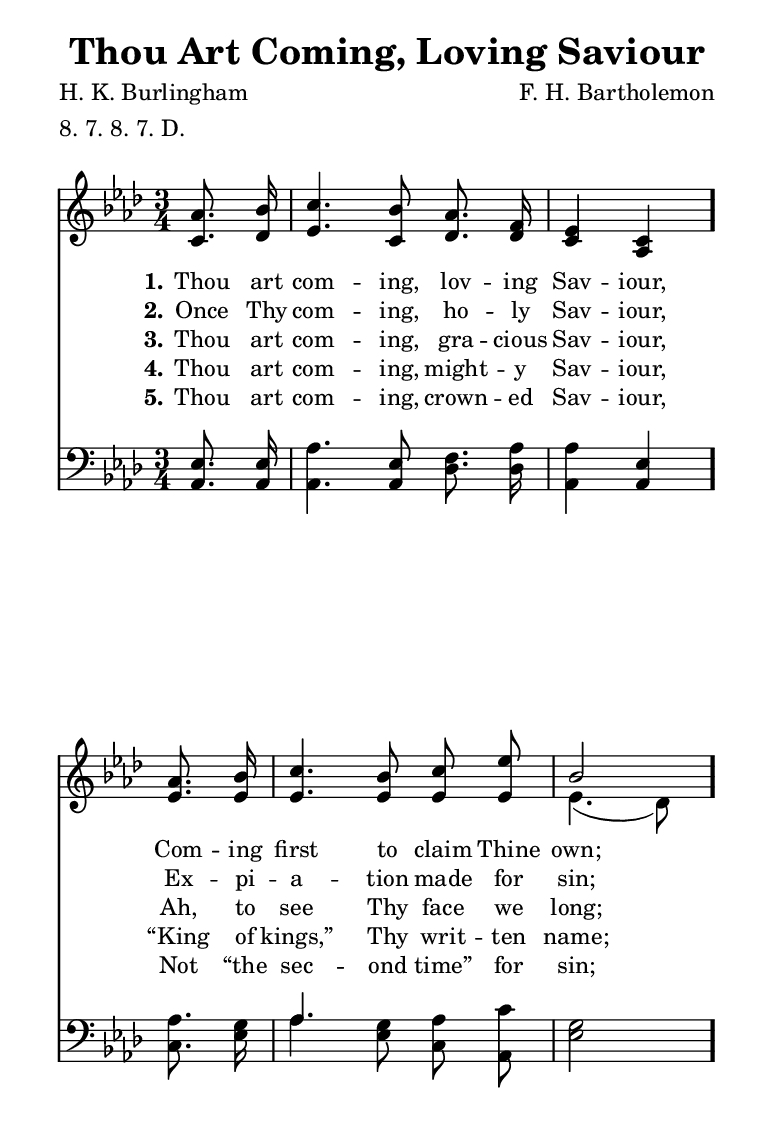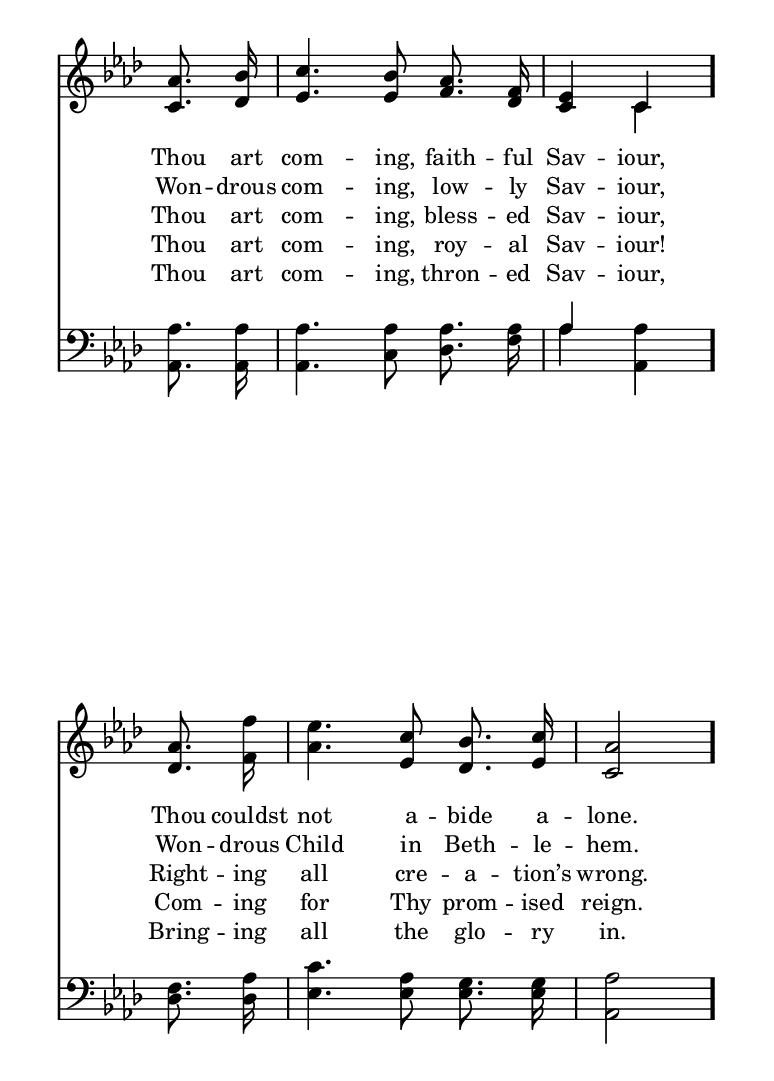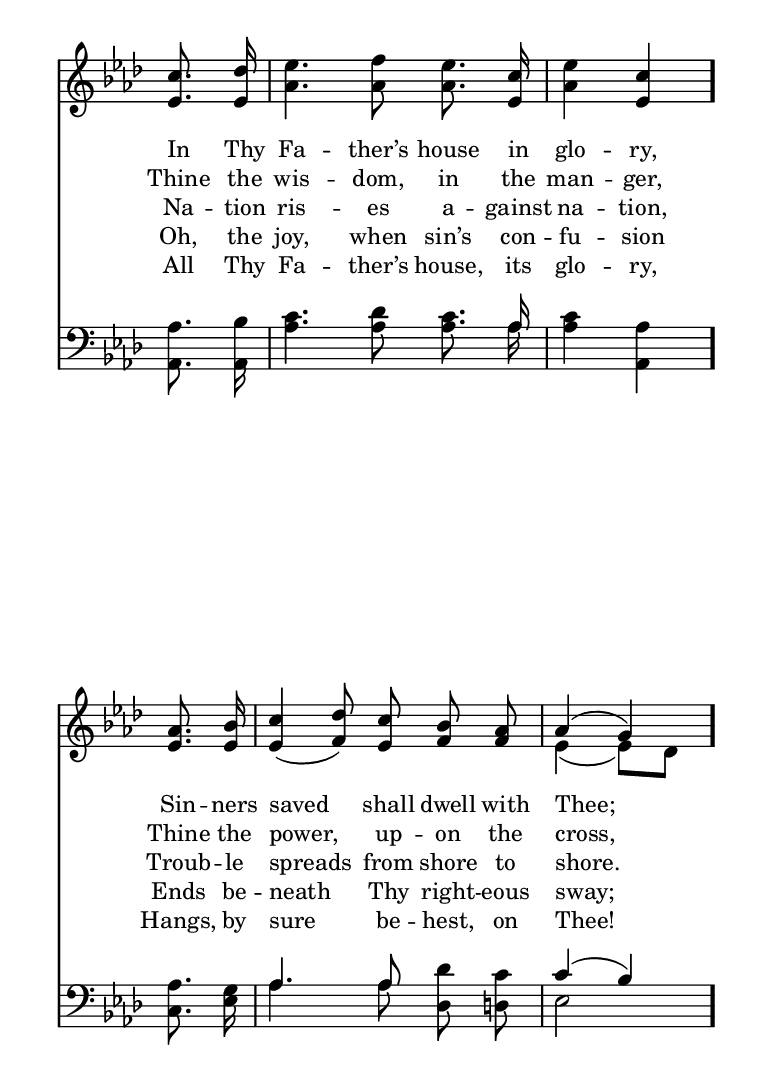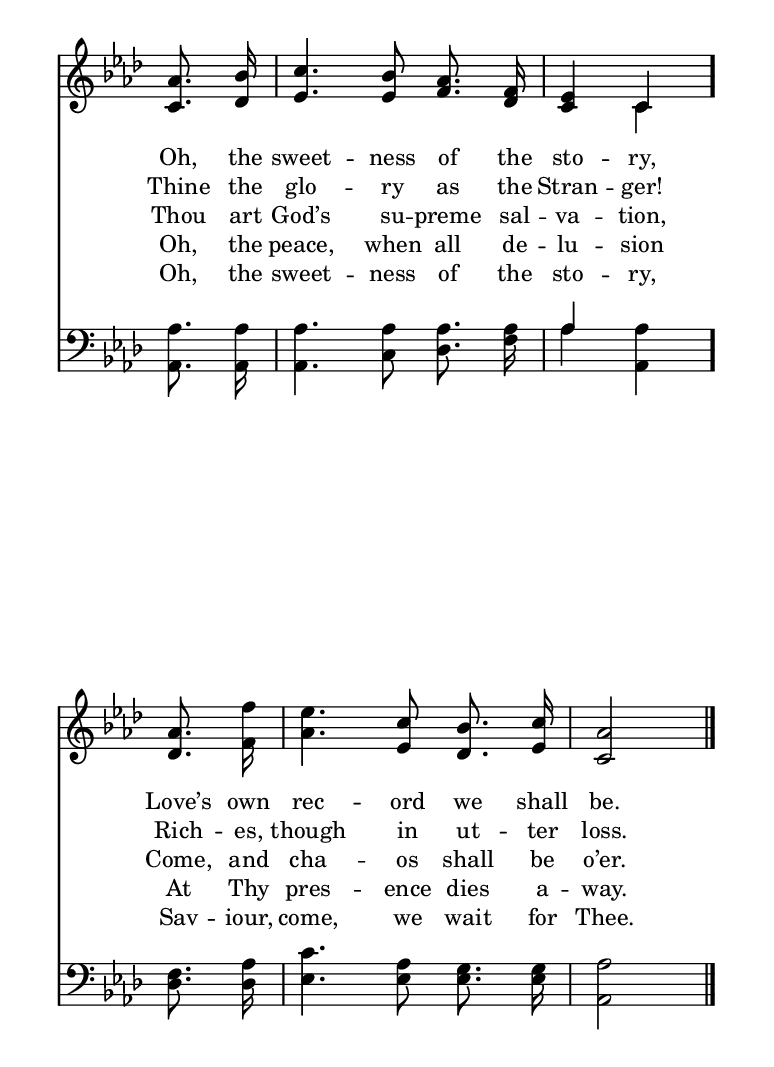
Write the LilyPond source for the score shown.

\include "common/global.ily"
\paper {
  \include "common/paper.ily"
}

\header{
  hymnnumber = "272"
  title = "Thou Art Coming, Loving Saviour"
  tunename = "Autumn"
  meter = "8. 7. 8. 7. D."
  poet = "H. K. Burlingham"
  composer = "F. H. Bartholemon"
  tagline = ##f
}

% for fermata in MIDI
ta = { \tempo 4=80 }
tb = { \tempo 4=40 }

patternAA = { c8. c16 | c4. c8 c8. c16 | c4 c4 }
patternAB = { c8. c16 | c4. c8 c8. c16 | c2 }

patternBA = { c8. c16 | c4. c8 c8 c8   | c2 }
patternBB = { c8. c16 | c4. c8 c8 c8   | c4.( c8) }
patternBC = { c8. c16 | c4( c8) c8 c8 c8 | c4( c4) }
patternBD = { c8. c16 | c4( c8) c8 c8 c8 | c4( c8[) c8] }
patternBE = { c8. c16 | c4.     c8 c8 c8 | c4( c4) }
patternBF = { c8. c16 | c4.     c8 c8 c8 | c2      }

global = {
  \include "common/overrides.ily"
  \override Staff.TimeSignature.style = #'numbered
  \time 3/4
  \override Score.MetronomeMark.transparent = ##t % hide all fermata changes too
  \ta
  \key aes \major
  \partial 4
  \autoBeamOff
}

notesSoprano = {
\global
\relative c'' {

  \changePitch \patternAA { aes bes | c bes aes f | ees c }
  \changePitch \patternBA { aes' bes | c bes c ees | bes }
  \changePitch \patternAA { aes bes | c bes aes f | ees c }
  \changePitch \patternAB { aes' f' | ees c bes c | aes }

  \changePitch \patternAA { c des | ees f ees c | ees c }
  \changePitch \patternBC { aes bes | c des c bes aes | aes g }
  \changePitch \patternAA { aes bes | c bes aes f | ees c }
  \changePitch \patternAB { aes' f' | ees c bes c | aes }

  \bar "|."

}
}

notesAlto = {
\global
\relative e' {

  \changePitch \patternAA { c des | ees c des des | c aes }
  \changePitch \patternBB { ees' ees | ees ees ees ees | ees des }
  \changePitch \patternAA { c des | ees ees f des | c c }
  \changePitch \patternAB { des f | aes ees des ees | c }

  \changePitch \patternAA { ees ees | aes aes aes ees | aes ees }
  \changePitch \patternBD { ees ees | ees f ees f f | ees ees des }
  \changePitch \patternAA { c des | ees ees f des | c c }
  \changePitch \patternAB { des f | aes ees des ees | c }

}
}

notesTenor = {
\global
\relative a {

  \changePitch \patternAA { ees ees | aes ees f aes | aes ees }
  \changePitch \patternBA { aes g | aes g aes c | g }
  \changePitch \patternAA { aes aes | aes aes aes aes | aes aes }
  \changePitch \patternAB { f aes | c aes g g | aes }

  \changePitch \patternAA { aes bes | c des c aes | c aes }
  \changePitch \patternBE { aes g | aes aes des c | c bes }
  \changePitch \patternAA { aes aes | aes aes aes aes | aes aes }
  \changePitch \patternAB { f aes | c aes g g | aes }

}
}

notesBass = {
\global
\relative f, {

  \changePitch \patternAA { aes aes | aes aes des des | aes aes }
  \changePitch \patternBA { c ees | aes ees c aes | ees' }
  \changePitch \patternAA { aes, aes | aes c des f | aes aes, }
  \changePitch \patternAB { des des | ees ees ees ees | aes, }

  \changePitch \patternAA { aes aes | aes' aes aes aes | aes aes, }
  \changePitch \patternBF { c ees | aes aes des, d | ees }
  \changePitch \patternAA { aes, aes | aes c des f | aes aes, }
  \changePitch \patternAB { des des | ees ees ees ees | aes, }

}
}

wordsA = \lyricmode {
\set stanza = "1."

Thou art com -- ing, lov -- ing Sav -- iour, \bar "."
Com -- ing first to claim Thine own; \bar "."
Thou art com -- ing, faith -- ful Sav -- iour, \bar "."
Thou couldst not a -- bide a -- lone. \bar "."
In Thy Fa -- ther’s house in glo -- ry, \bar "."
Sin -- ners saved shall dwell with Thee; \bar "."
Oh, the sweet -- ness of the sto -- ry, \bar "."
Love’s own rec -- ord we shall be. \bar "."

}

wordsB = \lyricmode {
\set stanza = "2."

Once Thy com -- ing, ho -- ly Sav -- iour,
Ex -- pi -- a -- tion made for sin;
Won -- drous com -- ing, low -- ly Sav -- iour,
Won -- drous Child in Beth -- le -- hem.
Thine the wis -- dom, in the man -- ger,
Thine the power, up -- on the cross,
Thine the glo -- ry as the Stran -- ger!
Rich -- es, though in ut -- ter loss.

}

wordsC = \lyricmode {
\set stanza = "3."

Thou art com -- ing, gra -- cious Sav -- iour,
Ah, to see Thy face we long;
Thou art com -- ing, bless -- ed Sav -- iour, % blue book has comma after blessed
Right -- ing all cre -- a -- tion’s wrong.
Na -- tion ris -- es a -- gainst na -- tion,
Troub -- le spreads from shore to shore.
Thou art God’s su -- preme sal -- va -- tion,
Come, and cha -- os shall be o’er.

}

wordsD = \lyricmode {
\set stanza = "4."

Thou art com -- ing, might -- y Sav -- iour,
“King of kings,” Thy writ -- ten name;
Thou art com -- ing, roy -- al Sav -- iour!
Com -- ing for Thy prom -- ised reign.
Oh, the joy, when sin’s con -- fu -- sion
Ends be -- neath Thy right -- eous sway;
Oh, the peace, when all de -- lu -- sion
At Thy pres -- ence dies a -- way.

}

wordsE = \lyricmode {
\set stanza = "5."

Thou art com -- ing, crown -- ed Sav -- iour,
Not “the sec -- ond time” for sin;
Thou art com -- ing, thron -- ed Sav -- iour,
Bring -- ing all the glo -- ry in.
All Thy Fa -- ther’s house, its glo -- ry,
Hangs, by sure be -- hest, on Thee!
Oh, the sweet -- ness of the sto -- ry,
Sav -- iour, come, we wait for Thee.

}

\score {
  \context ChoirStaff <<
    \context Staff = upper <<
      \set Staff.autoBeaming = ##f
      \set ChoirStaff.systemStartDelimiter = #'SystemStartBar
      \set ChoirStaff.printPartCombineTexts = ##f
      \partcombine #'(2 . 11) \notesSoprano \notesAlto
      \context NullVoice = sopranos { \voiceOne << \notesSoprano >> }
      \context Lyrics = one   \lyricsto sopranos \wordsA
      \context Lyrics = two   \lyricsto sopranos \wordsB
      \context Lyrics = three \lyricsto sopranos \wordsC
      \context Lyrics = four  \lyricsto sopranos \wordsD
      \context Lyrics = five  \lyricsto sopranos \wordsE
    >>
    \context Staff = men <<
      \set Staff.autoBeaming = ##f
      \clef bass
      \set ChoirStaff.printPartCombineTexts = ##f
      \partcombine #'(2 . 11) \notesTenor \notesBass
    >>
  >>
  \layout {
    \include "common/layout.ily"
  }
  #(cond ((ly:get-option 'eog-midi-permitted) #{ \midi{
    \include "common/midi.ily"
  } #}))
}

\version "2.19.49"  % necessary for upgrading to future LilyPond versions.

% vi:set et ts=2 sw=2 ai nocindent syntax=lilypond:
